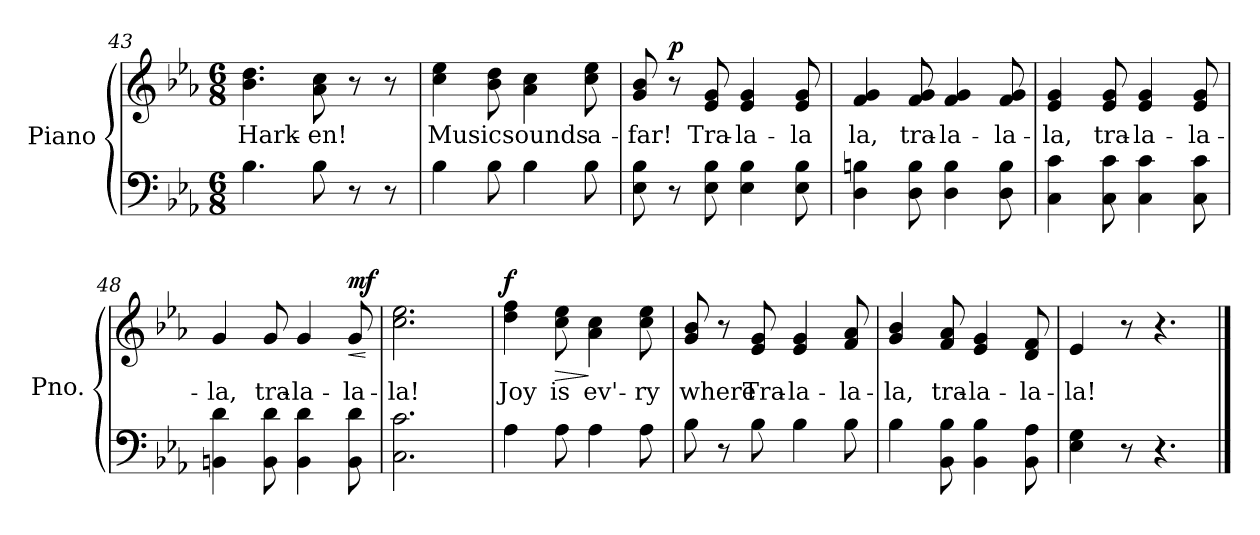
**kern	**kern	**text	**dynam
*part1	*part1	*part1	*part1
*staff2	*staff1	*staff1	*staff1/2
*I"Piano	*	*	*
*I'Pno.	*	*	*
*clefF4	*clefG2	*	*
*k[b-e-a-]	*k[b-e-a-]	*	*
*E-:	*E-:	*	*
*M6/8	*M6/8	*	*
=43	=43	=43	=43
!	!	!LO:LY:b:color=#000000	!
4.B-i\	4.b-i\ 4.ddi	Hark-	.
!	!	!LO:LY:b:color=#000000	!
8B-i\	8a-i\ 8cci	-en!	.
8r	8r	.	.
8r	8r	.	.
=44	=44	=44	=44
!	!	!LO:LY:b:color=#000000	!
4B-i\	4cci\ 4ee-i	Music	.
8B-i\	8b-i\ 8ddi	.	.
!	!	!LO:LY:b:color=#000000	!
4B-i\	4a-i\ 4cci	sounds	.
!	!	!LO:LY:b:color=#000000	!
8B-i\	8cci\ 8ee-i	a-	.
=45	=45	=45	=45
!	!	!LO:LY:b:color=#000000	!
8E-i\ 8B-i	8gi/ 8b-i	-far!	.
8r	8r	.	p
!	!	!LO:LY:b:color=#000000	!
8E-i\ 8B-i	8e-i/ 8gi	Tra-	.
!	!	!LO:LY:b:color=#000000	!
4E-i\ 4B-i	4e-i/ 4gi	-la-	.
!	!	!LO:LY:b:color=#000000	!
8E-i\ 8B-i	8e-i/ 8gi	-la	.
!!LO:LB:g=z
=46	=46	=46	=46
!	!	!LO:LY:b:color=#000000	!
4Di\ 4Bni	4fi/ 4gi	la,	.
!	!	!LO:LY:b:color=#000000	!
8Di\ 8Bi	8fi/ 8gi	tra-	.
!	!	!LO:LY:b:color=#000000	!
4Di\ 4Bi	4fi/ 4gi	-la-	.
!	!	!LO:LY:b:color=#000000	!
8Di\ 8Bi	8fi/ 8gi	-la-	.
=47	=47	=47	=47
!	!	!LO:LY:b:color=#000000	!
4Ci\ 4ci	4e-i/ 4gi	-la,	.
!	!	!LO:LY:b:color=#000000	!
8Ci\ 8ci	8e-i/ 8gi	tra-	.
!	!	!LO:LY:b:color=#000000	!
4Ci\ 4ci	4e-i/ 4gi	-la-	.
!	!	!LO:LY:b:color=#000000	!
8Ci\ 8ci	8e-i/ 8gi	-la-	.
=48	=48	=48	=48
!	!	!LO:LY:b:color=#000000	!
4BBni\ 4di	4gi/	-la,	.
!	!	!LO:LY:b:color=#000000	!
8BBi\ 8di	8gi/	tra-	.
!	!	!LO:LY:b:color=#000000	!
4BBi\ 4di	4gi/	-la-	.
!	!	!LO:LY:b:color=#000000	!LO:HP:b
8BBi\ 8di	8gi/	-la-	< mf
.	.	.	[
=49	=49	=49	=49
!	!	!LO:LY:b:color=#000000	!
2.Ci\ 2.ci	2.cci\ 2.ee-i	-la!	.
=50	=50	=50	=50
!	!	!LO:LY:b:color=#000000	!
4A-i\	4ddi\ 4ffi	Joy	f
!	!	!LO:LY:b:color=#000000	!LO:HP:b
8A-i\	8cci\ 8ee-i	is	>
!	!	!LO:LY:b:color=#000000	!
4A-i\	4a-i\ 4cci	ev'-	]
!	!	!LO:LY:b:color=#000000	!
8A-i\	8cci\ 8ee-i	-ry	.
=51	=51	=51	=51
!	!	!LO:LY:b:color=#000000	!
8B-i\	8gi/ 8b-i	where	.
8r	8r	.	.
!	!	!LO:LY:b:color=#000000	!
8B-i\	8e-i/ 8gi	Tra-	.
!	!	!LO:LY:b:color=#000000	!
4B-i\	4e-i/ 4gi	-la-	.
!	!	!LO:LY:b:color=#000000	!
8B-i\	8fi/ 8a-i	-la-	.
=52	=52	=52	=52
!	!	!LO:LY:b:color=#000000	!
4B-i\	4gi/ 4b-i	-la,	.
!	!	!LO:LY:b:color=#000000	!
8BB-i\ 8B-i	8fi/ 8a-i	tra-	.
!	!	!LO:LY:b:color=#000000	!
4BB-i\ 4B-i	4e-i/ 4gi	-la-	.
!	!	!LO:LY:b:color=#000000	!
8BB-i\ 8A-i	8di/ 8fi	-la-	.
=53	=53	=53	=53
!	!	!LO:LY:b:color=#000000	!
4E-i\ 4Gi	4e-i/	-la!	.
8r	8r	.	.
4.r	4.r	.	.
==	==	==	==
*-	*-	*-	*-
